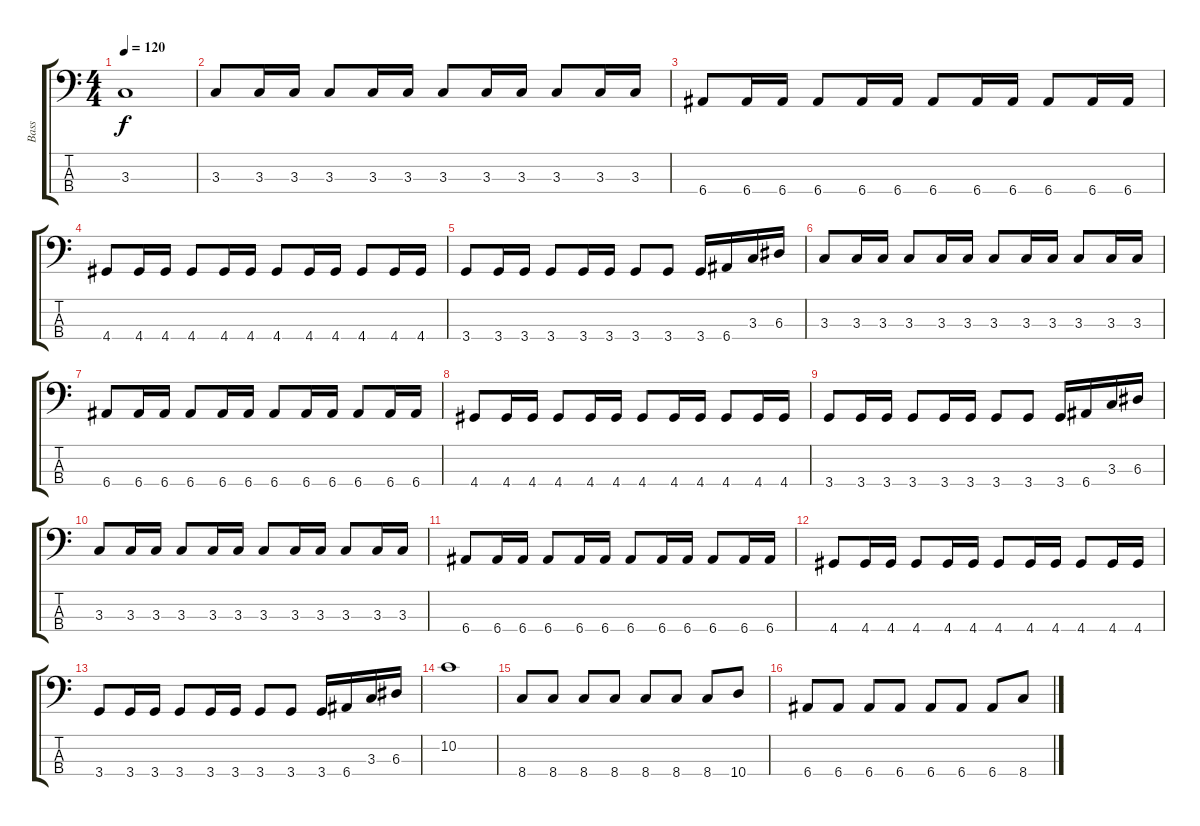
\track ("Bass" "Bass") {instrument electricbassfinger}
\staff {score tabs}
\tuning (G2 D2 A1 E1) {hide}
\ts (4 4)
\tempo 120
\clef f4
\ks c
3.3.1{dy f} |
3.3.8 3.3.16 3.3.16 3.3.8 3.3.16 3.3.16 3.3.8 3.3.16 3.3.16 3.3.8 3.3.16 3.3.16 |
6.4.8 6.4.16 6.4.16 6.4.8 6.4.16 6.4.16 6.4.8 6.4.16 6.4.16 6.4.8 6.4.16 6.4.16 |
4.4.8 4.4.16 4.4.16 4.4.8 4.4.16 4.4.16 4.4.8 4.4.16 4.4.16 4.4.8 4.4.16 4.4.16 |
3.4.8 3.4.16 3.4.16 3.4.8 3.4.16 3.4.16 3.4.8 3.4.8 3.4.16 6.4.16 3.3.16 6.3.16 |
3.3.8 3.3.16 3.3.16 3.3.8 3.3.16 3.3.16 3.3.8 3.3.16 3.3.16 3.3.8 3.3.16 3.3.16 |
6.4.8 6.4.16 6.4.16 6.4.8 6.4.16 6.4.16 6.4.8 6.4.16 6.4.16 6.4.8 6.4.16 6.4.16 |
4.4.8 4.4.16 4.4.16 4.4.8 4.4.16 4.4.16 4.4.8 4.4.16 4.4.16 4.4.8 4.4.16 4.4.16 |
3.4.8 3.4.16 3.4.16 3.4.8 3.4.16 3.4.16 3.4.8 3.4.8 3.4.16 6.4.16 3.3.16 6.3.16 |
3.3.8 3.3.16 3.3.16 3.3.8 3.3.16 3.3.16 3.3.8 3.3.16 3.3.16 3.3.8 3.3.16 3.3.16 |
6.4.8 6.4.16 6.4.16 6.4.8 6.4.16 6.4.16 6.4.8 6.4.16 6.4.16 6.4.8 6.4.16 6.4.16 |
4.4.8 4.4.16 4.4.16 4.4.8 4.4.16 4.4.16 4.4.8 4.4.16 4.4.16 4.4.8 4.4.16 4.4.16 |
3.4.8 3.4.16 3.4.16 3.4.8 3.4.16 3.4.16 3.4.8 3.4.8 3.4.16 6.4.16 3.3.16 6.3.16 |
10.2.1 |
8.4.8 8.4.8 8.4.8 8.4.8 8.4.8 8.4.8 8.4.8 10.4.8 |
6.4.8 6.4.8 6.4.8 6.4.8 6.4.8 6.4.8 6.4.8 8.4.8
